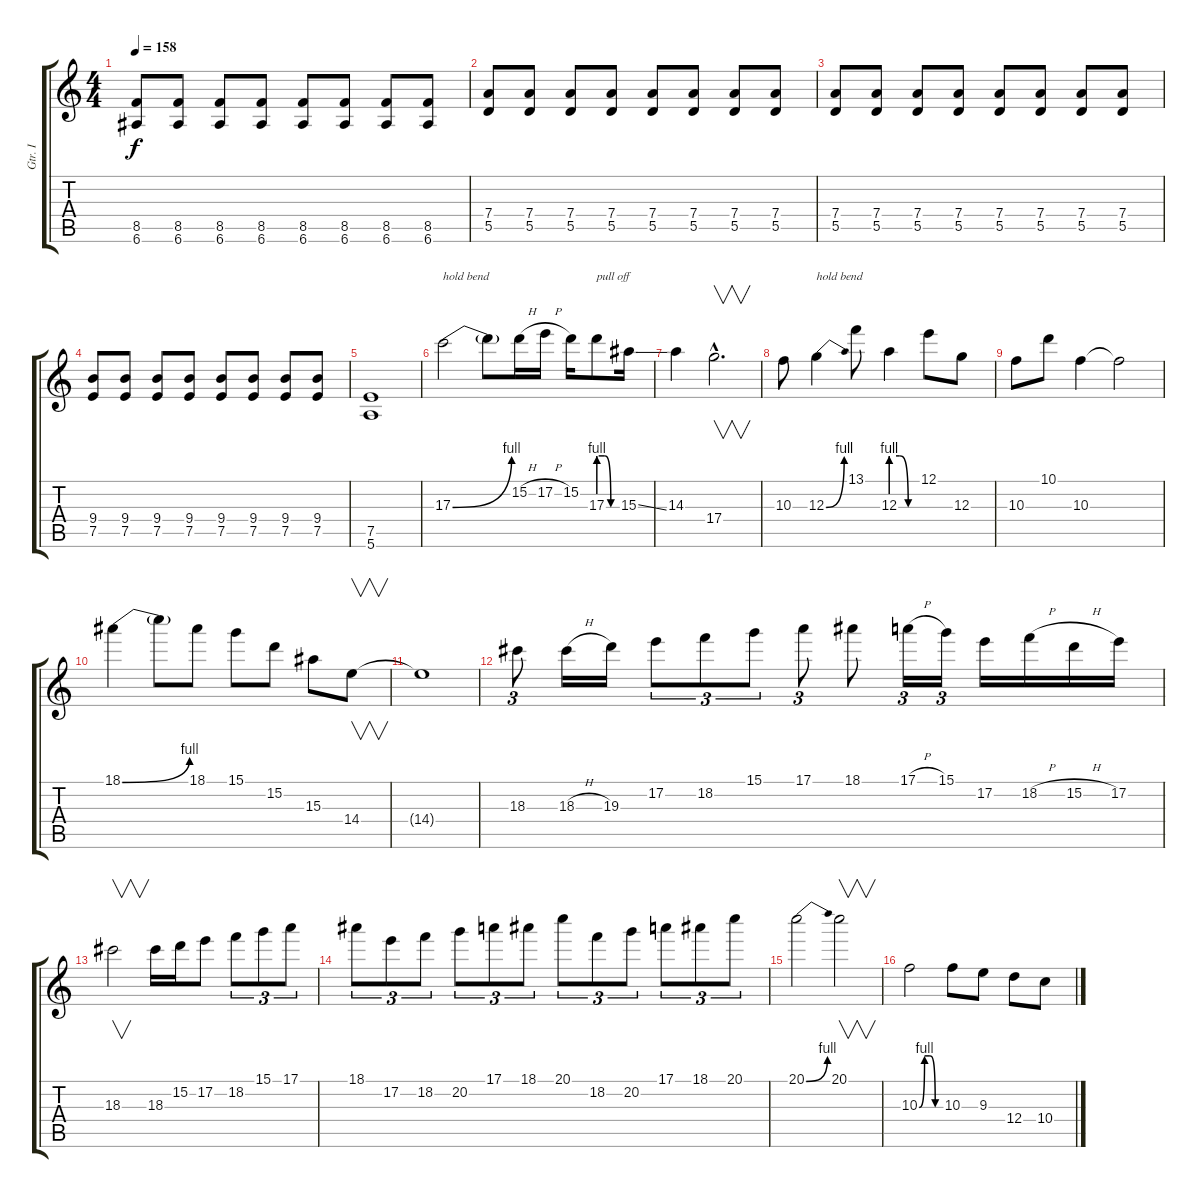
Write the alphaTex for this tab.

\track ("Gtr. I" "Gtr. I") {instrument distortionguitar}
\staff {score tabs}
\tuning (E4 B3 G3 D3 A2 E2) {hide}
\ts (4 4)
\tempo 158
\clef g2
\ks c
(8.5 6.6).8{dy f} (8.5 6.6).8 (8.5 6.6).8 (8.5 6.6).8 (8.5 6.6).8 (8.5 6.6).8 (8.5 6.6).8 (8.5 6.6).8 |
(7.4 5.5).8 (7.4 5.5).8 (7.4 5.5).8 (7.4 5.5).8 (7.4 5.5).8 (7.4 5.5).8 (7.4 5.5).8 (7.4 5.5).8 |
(7.4 5.5).8 (7.4 5.5).8 (7.4 5.5).8 (7.4 5.5).8 (7.4 5.5).8 (7.4 5.5).8 (7.4 5.5).8 (7.4 5.5).8 |
(9.4 7.5).8 (9.4 7.5).8 (9.4 7.5).8 (9.4 7.5).8 (9.4 7.5).8 (9.4 7.5).8 (9.4 7.5).8 (9.4 7.5).8 |
(7.5 5.6).1 |
17.3{be (bend 0 0 60 4)}.2{txt "hold bend"} 17.3{t}.8 15.2{h}.16 17.2{h}.16 15.2.16 17.3{be (custom 0 4 20 4 40 0 60 0)}.8{txt "pull off"} 15.3{ss}.16 |
14.3.4 17.4{hac}.2{v d} |
10.3.8 12.3{be (bend 0 0 60 4)}.4{txt "hold bend"} 13.1.8 12.3{be (custom 0 4 20 4 40 0 60 0)}.4 12.1.8 12.3.8 |
10.3.8 10.1.8 10.3.4 10.3{t}.2 |
18.1{be (bend 0 0 60 4)}.4 18.1{t}.8 18.1.8 15.1.8 15.2.8 15.3.8 14.4.8{v} |
14.4{t}.1 |
18.3.8{tu (3 2)} 18.3{h}.16 19.3.16 17.2.8{tu (3 2)} 18.2.8{tu (3 2)} 15.1.8{tu (3 2)} 17.1.8{tu (3 2)} 18.1.8 17.1{h}.16{tu (3 2)} 15.1.16{tu (3 2)} 17.2.16 18.2{h}.16 15.2{h}.16 17.2.16 |
18.3.2{v} 18.3.16 15.2.16 17.2.8 18.2.8{tu (3 2)} 15.1.8{tu (3 2)} 17.1.8{tu (3 2)} |
18.1.8{tu (3 2)} 17.2.8{tu (3 2)} 18.2.8{tu (3 2)} 20.2.8{tu (3 2)} 17.1.8{tu (3 2)} 18.1.8{tu (3 2)} 20.1.8{tu (3 2)} 18.2.8{tu (3 2)} 20.2.8{tu (3 2)} 17.1.8{tu (3 2)} 18.1.8{tu (3 2)} 20.1.8{tu (3 2)} |
20.1{be (bend 0 0 60 4)}.2 20.1.2{v} |
10.3{be (custom 0 0 15 4 30 4 45 0 60 0)}.2 10.3.8 9.3.8 12.4.8 10.4.8
